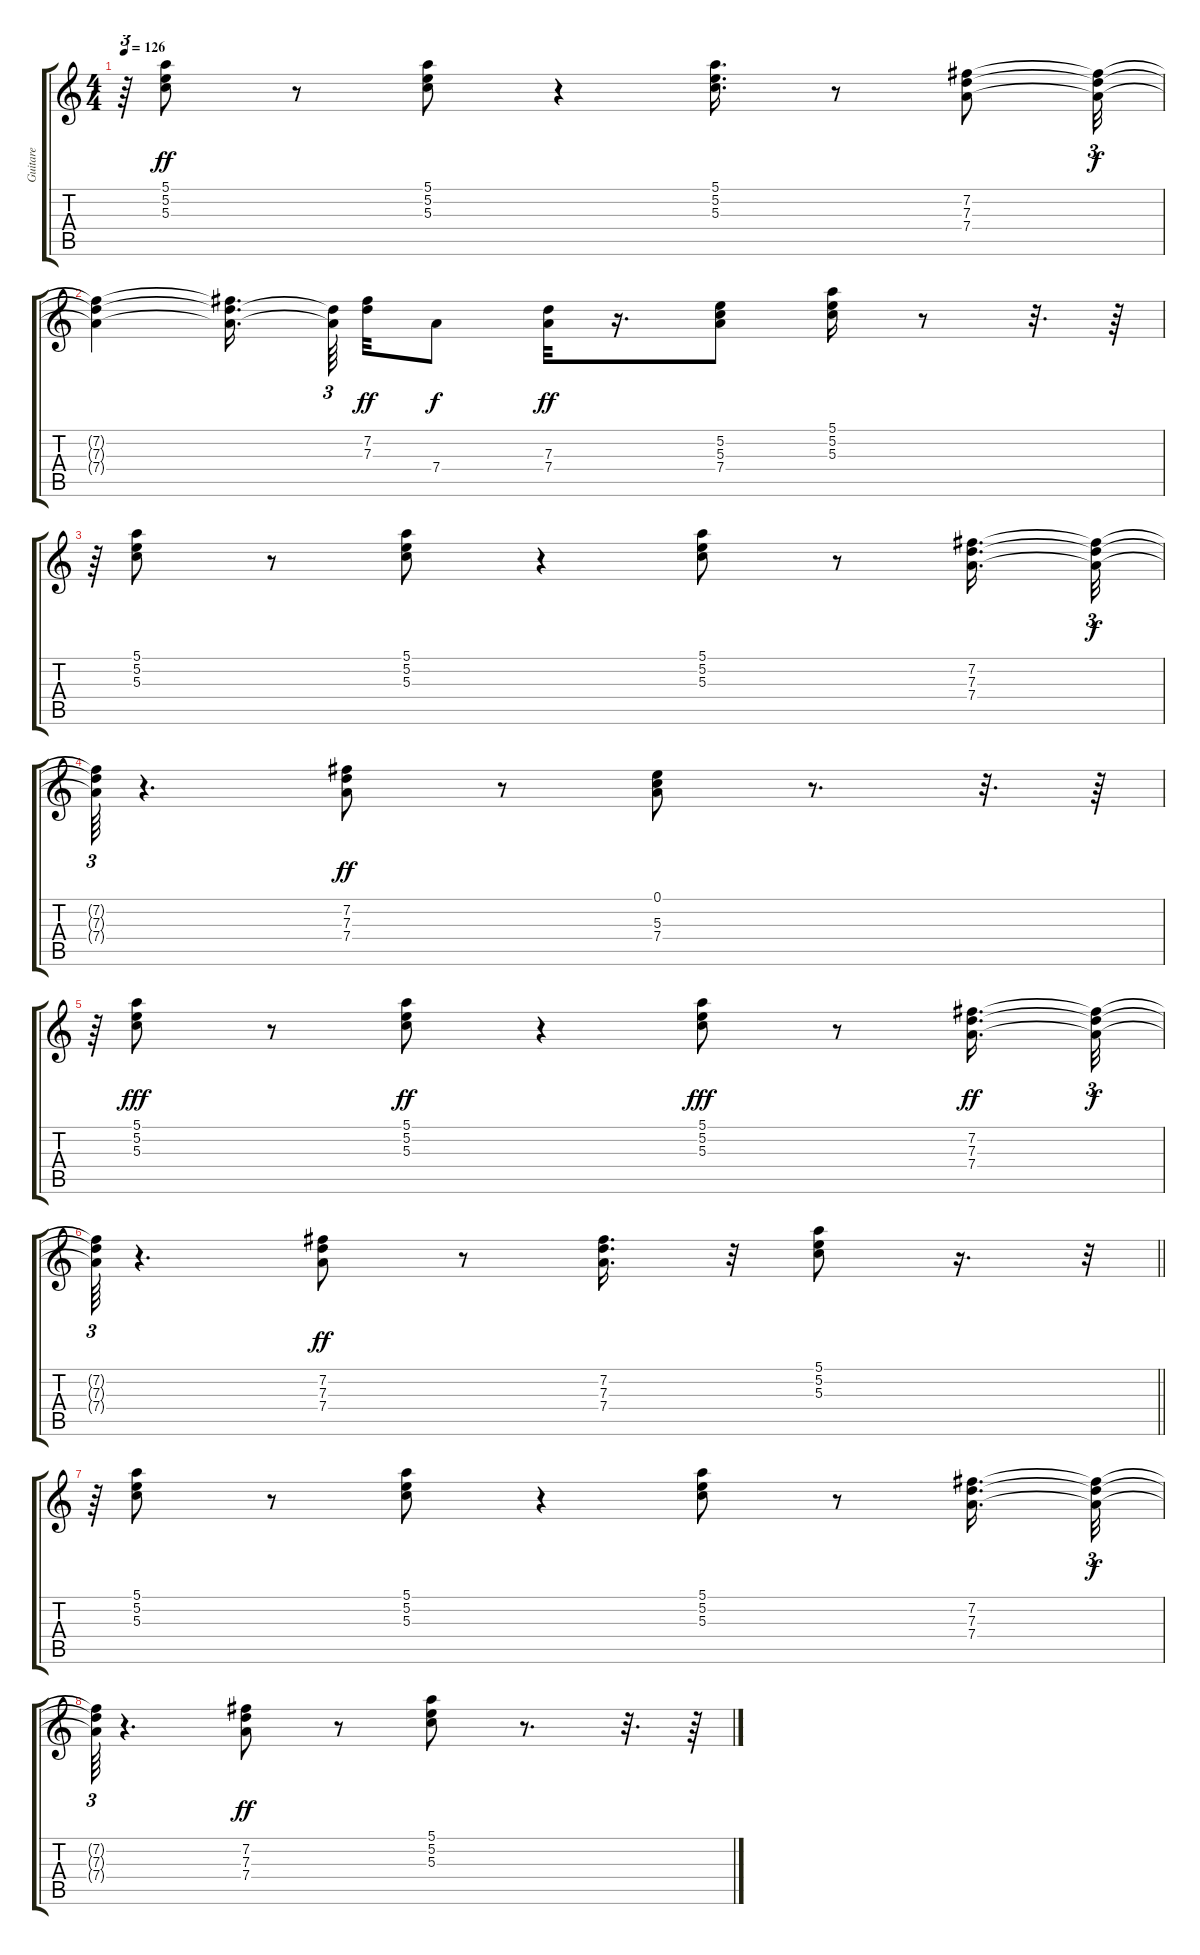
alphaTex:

\track ("Guitare" "Guitare") {instrument electricguitarjazz}
\staff {score tabs}
\tuning (E4 B3 G3 D3 A2 E2) {hide}
\ts (4 4)
\tempo 126
\clef g2
\ks c
r.64{tu (3 2) dy fff} (5.1 5.2 5.3).8{dy ff} r.8 (5.1 5.2 5.3).8 r.4 (5.1 5.2 5.3).16{d} r.8 (7.2 7.3 7.4).8 (7.2{t} 7.3{t} 7.4{t}).32{tu (3 2) dy f} |
(7.2{t} 7.3{t} 7.4{t}).4 (7.2{t} 7.3{t} 7.4{t}).16{d beam splitsecondary} (7.3{t} 7.4{t}).64{tu (3 2) beam splitsecondary} (7.2 7.3).32{dy ff} 7.4.8{dy f} (7.3 7.4).32{dy ff} r.16{d} (5.2 5.3 7.4).8 (5.1 5.2 5.3).16 r.8 r.32{d} r.64 |
r.64{tu (3 2)} (5.1 5.2 5.3).8 r.8 (5.1 5.2 5.3).8 r.4 (5.1 5.2 5.3).8 r.8 (7.2 7.3 7.4).16{d} (7.2{t} 7.3{t} 7.4{t}).32{tu (3 2) dy f} |
(7.2{t} 7.3{t} 7.4{t}).64{tu (3 2)} r.4{d} (7.2 7.3 7.4).8{dy ff} r.8 (0.1 5.3 7.4).8 r.8{d} r.32{d} r.64 |
r.64{tu (3 2)} (5.1 5.2 5.3).8{dy fff} r.8 (5.1 5.2 5.3).8{dy ff} r.4 (5.1 5.2 5.3).8{dy fff} r.8 (7.2 7.3 7.4).16{d dy ff} (7.2{t} 7.3{t} 7.4{t}).32{tu (3 2) dy f} |
\barLineRight lightlight
(7.2{t} 7.3{t} 7.4{t}).64{tu (3 2)} r.4{d} (7.2 7.3 7.4).8{dy ff} r.8 (7.2 7.3 7.4).16{d} r.32 (5.1 5.2 5.3).8 r.16{d} r.32{tu (3 2)} |
r.64{tu (3 2)} (5.1 5.2 5.3).8 r.8 (5.1 5.2 5.3).8 r.4 (5.1 5.2 5.3).8 r.8 (7.2 7.3 7.4).16{d} (7.2{t} 7.3{t} 7.4{t}).32{tu (3 2) dy f} |
(7.2{t} 7.3{t} 7.4{t}).64{tu (3 2)} r.4{d} (7.2 7.3 7.4).8{dy ff} r.8 (5.1 5.2 5.3).8 r.8{d} r.32{d} r.64
